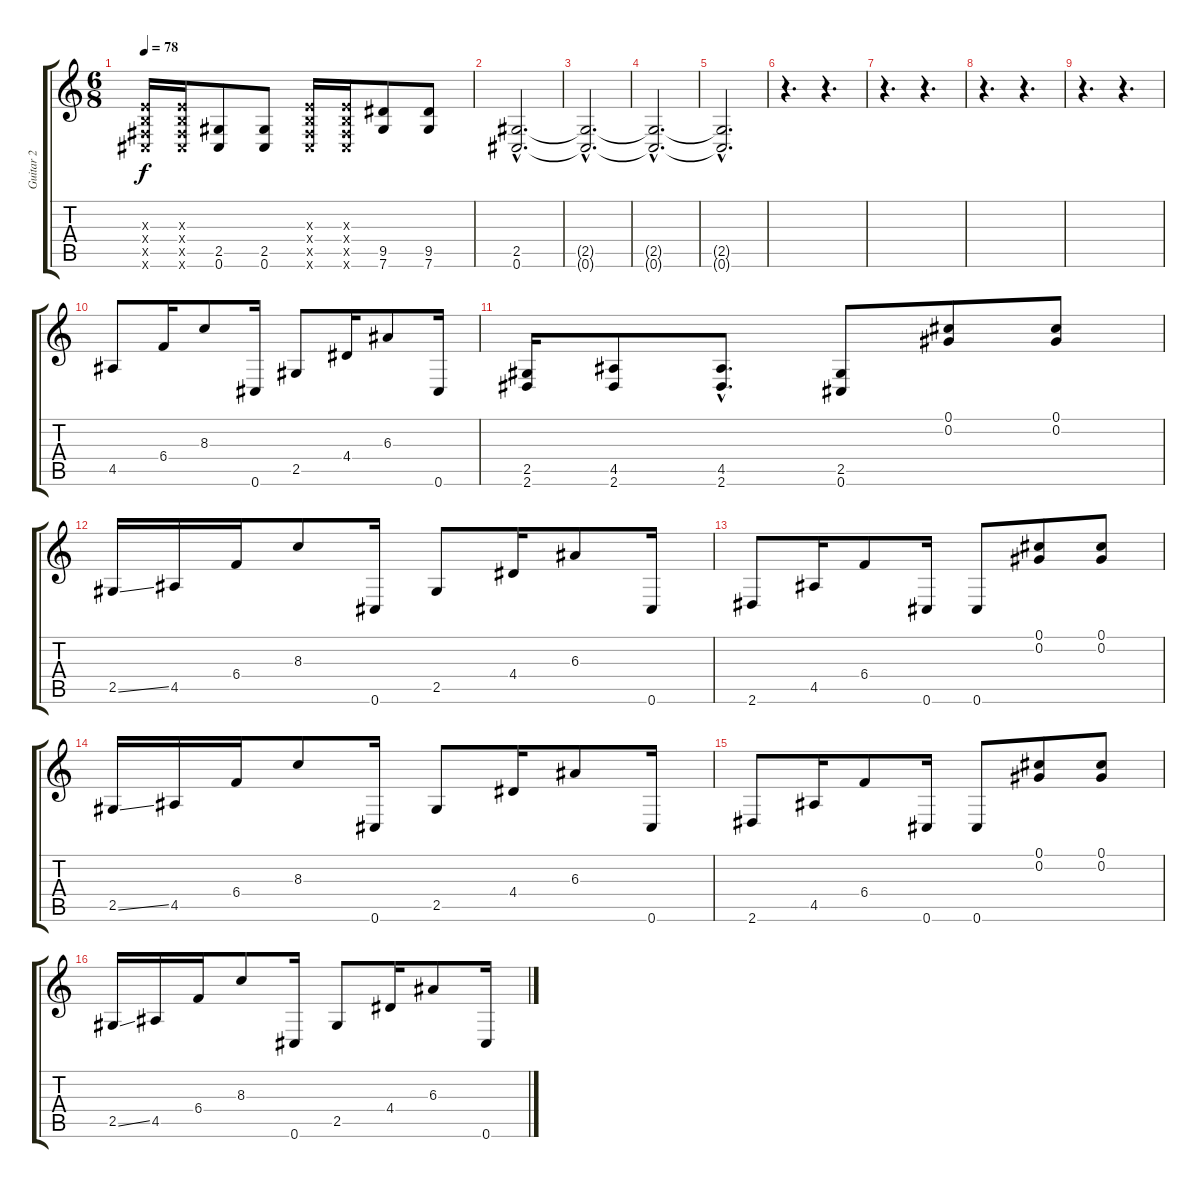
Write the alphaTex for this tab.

\track ("Guitar 2" "Guitar 2") {instrument distortionguitar}
\staff {score tabs}
\tuning (Db4 Ab3 E3 B2 Gb2 Db2) {hide}
\ts (6 8)
\tempo 78
\clef g2
\ks c
(0.3{x} 0.4{x} 0.5{x} 0.6{x}).16{dy f} (0.3{x} 0.4{x} 0.5{x} 0.6{x}).16 (2.5 0.6).8 (2.5 0.6).8 (0.3{x} 0.4{x} 0.5{x} 0.6{x}).16 (0.3{x} 0.4{x} 0.5{x} 0.6{x}).16 (9.5 7.6).8 (9.5 7.6).8 |
(2.5{hac} 0.6{hac}).2{d} |
(2.5{hac t} 0.6{hac t}).2{d} |
(2.5{hac t} 0.6{hac t}).2{d} |
(2.5{hac t} 0.6{hac t}).2{d} |
r.4{d} r.4{d} |
r.4{d} r.4{d} |
r.4{d} r.4{d} |
r.4{d} r.4{d} |
4.5.8 6.4.16 8.3.8 0.6.16 2.5.8 4.4.16 6.3.8 0.6.16 |
(2.5 2.6).16 (4.5 2.6).8 (4.5{hac} 2.6{hac}).8{d} (2.5 0.6).8 (0.1 0.2).8 (0.1 0.2).8 |
2.5{ss}.16 4.5.16 6.4.16 8.3.8 0.6.16 2.5.8 4.4.16 6.3.8 0.6.16 |
2.6.8 4.5.16 6.4.8 0.6.16 0.6.8 (0.1 0.2).8 (0.1 0.2).8 |
2.5{ss}.16 4.5.16 6.4.16 8.3.8 0.6.16 2.5.8 4.4.16 6.3.8 0.6.16 |
2.6.8 4.5.16 6.4.8 0.6.16 0.6.8 (0.1 0.2).8 (0.1 0.2).8 |
2.5{ss}.16 4.5.16 6.4.16 8.3.8 0.6.16 2.5.8 4.4.16 6.3.8 0.6.16
